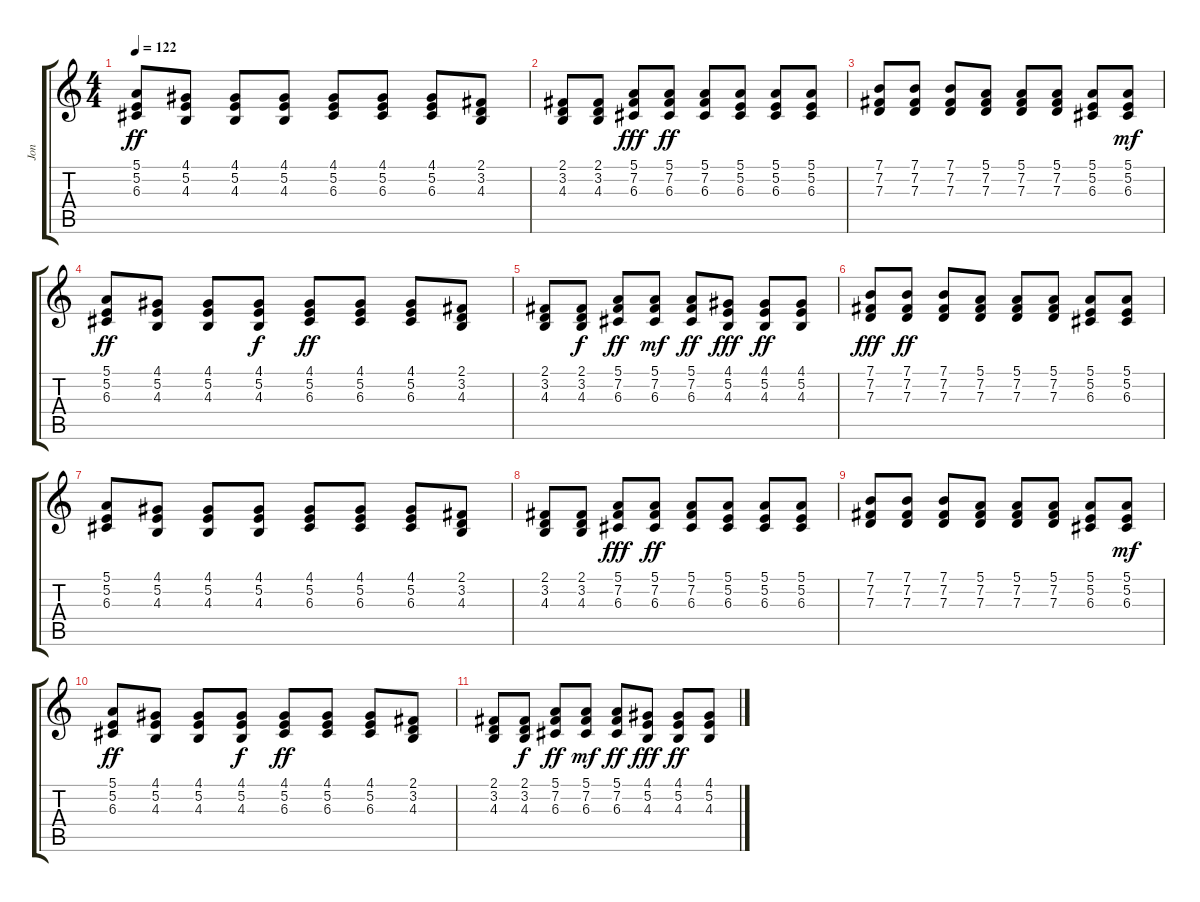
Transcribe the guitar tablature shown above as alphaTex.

\track ("Jon" "Jon") {instrument stringensemble1}
\staff {score tabs}
\tuning (E4 B3 G3 D3 A2 E2) {hide}
\ts (4 4)
\tempo 122
\clef g2
\ks c
(5.1 5.2 6.3).8{dy ff} (4.1 5.2 4.3).8 (4.1 5.2 4.3).8 (4.1 5.2 4.3).8 (4.1 5.2 6.3).8 (4.1 5.2 6.3).8 (4.1 5.2 6.3).8 (2.1 3.2 4.3).8 |
(2.1 3.2 4.3).8 (2.1 3.2 4.3).8 (5.1 7.2 6.3).8{dy fff} (5.1 7.2 6.3).8{dy ff} (5.1 7.2 6.3).8 (5.1 5.2 6.3).8 (5.1 5.2 6.3).8 (5.1 5.2 6.3).8 |
(7.1 7.2 7.3).8 (7.1 7.2 7.3).8 (7.1 7.2 7.3).8 (5.1 7.2 7.3).8 (5.1 7.2 7.3).8 (5.1 7.2 7.3).8 (5.1 5.2 6.3).8 (5.1 5.2 6.3).8{dy mf} |
(5.1 5.2 6.3).8{dy ff} (4.1 5.2 4.3).8 (4.1 5.2 4.3).8 (4.1 5.2 4.3).8{dy f} (4.1 5.2 6.3).8{dy ff} (4.1 5.2 6.3).8 (4.1 5.2 6.3).8 (2.1 3.2 4.3).8 |
(2.1 3.2 4.3).8 (2.1 3.2 4.3).8{dy f} (5.1 7.2 6.3).8{dy ff} (5.1 7.2 6.3).8{dy mf} (5.1 7.2 6.3).8{dy ff} (4.1 5.2 4.3).8{dy fff} (4.1 5.2 4.3).8{dy ff} (4.1 5.2 4.3).8 |
(7.1 7.2 7.3).8{dy fff} (7.1 7.2 7.3).8{dy ff} (7.1 7.2 7.3).8 (5.1 7.2 7.3).8 (5.1 7.2 7.3).8 (5.1 7.2 7.3).8 (5.1 5.2 6.3).8 (5.1 5.2 6.3).8 |
(5.1 5.2 6.3).8 (4.1 5.2 4.3).8 (4.1 5.2 4.3).8 (4.1 5.2 4.3).8 (4.1 5.2 6.3).8 (4.1 5.2 6.3).8 (4.1 5.2 6.3).8 (2.1 3.2 4.3).8 |
(2.1 3.2 4.3).8 (2.1 3.2 4.3).8 (5.1 7.2 6.3).8{dy fff} (5.1 7.2 6.3).8{dy ff} (5.1 7.2 6.3).8 (5.1 5.2 6.3).8 (5.1 5.2 6.3).8 (5.1 5.2 6.3).8 |
(7.1 7.2 7.3).8 (7.1 7.2 7.3).8 (7.1 7.2 7.3).8 (5.1 7.2 7.3).8 (5.1 7.2 7.3).8 (5.1 7.2 7.3).8 (5.1 5.2 6.3).8 (5.1 5.2 6.3).8{dy mf} |
(5.1 5.2 6.3).8{dy ff} (4.1 5.2 4.3).8 (4.1 5.2 4.3).8 (4.1 5.2 4.3).8{dy f} (4.1 5.2 6.3).8{dy ff} (4.1 5.2 6.3).8 (4.1 5.2 6.3).8 (2.1 3.2 4.3).8 |
(2.1 3.2 4.3).8 (2.1 3.2 4.3).8{dy f} (5.1 7.2 6.3).8{dy ff} (5.1 7.2 6.3).8{dy mf} (5.1 7.2 6.3).8{dy ff} (4.1 5.2 4.3).8{dy fff} (4.1 5.2 4.3).8{dy ff} (4.1 5.2 4.3).8
